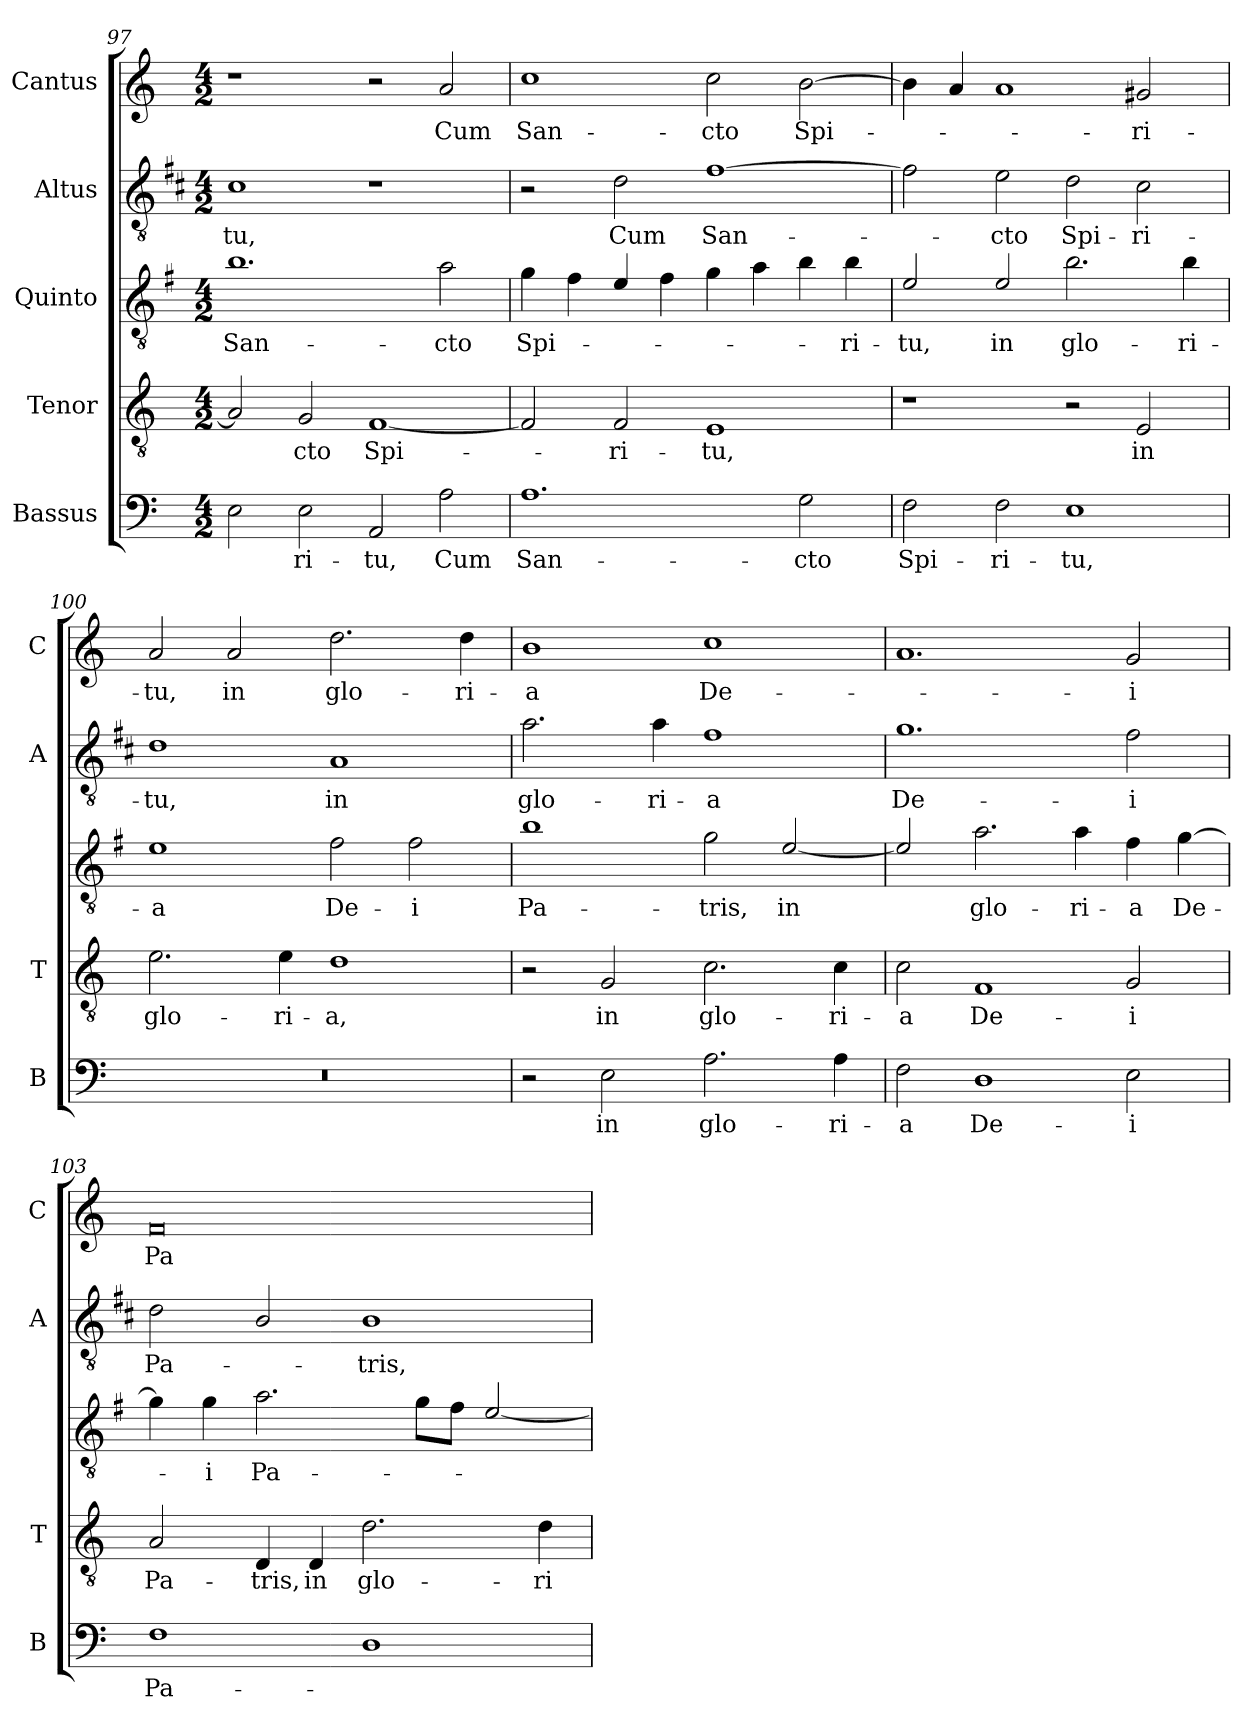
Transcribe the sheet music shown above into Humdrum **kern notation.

**kern	**text	**kern	**text	**kern	**text	**kern	**text	**kern	**text
*part5	*part5	*part4	*part4	*part3	*part3	*part2	*part2	*part1	*part1
*staff5	*staff5	*staff4	*staff4	*staff3	*staff3	*staff2	*staff2	*staff1	*staff1
*I"Bassus	*	*I"Tenor	*	*I"Quinto	*	*I"Altus	*	*I"Cantus	*
*I'B	*	*I'T	*	*	*	*I'A	*	*I'C	*
*clefF4	*	*clefGv2	*	*clefGv2	*	*clefGv2	*	*clefG2	*
*	*	*	*	*ITrd4c7	*	*ITrd1c2	*	*	*
*k[]	*	*k[]	*	*k[]	*	*k[]	*	*k[]	*
*C:	*	*C:	*	*C:	*	*C:	*	*C:	*
*M4/2	*	*M4/2	*	*M4/2	*	*M4/2	*	*M4/2	*
=97	=97	=97	=97	=97	=97	=97	=97	=97	=97
!	!	!	!	!	!LO:LY:b	!	!LO:LY:b	!	!
2E\	.	2A/]	.	1.e	San-	1B	-tu,	1r	.
!	!LO:LY:b	!	!LO:LY:b	!	!	!	!	!	!
2E\	-ri-	2G/	-cto	.	.	.	.	.	.
!	!LO:LY:b	!	!LO:LY:b	!	!	!	!	!	!
2AA/	-tu,	[1F	Spi-	.	.	1r	.	2r	.
!	!LO:LY:b	!	!	!	!LO:LY:b	!	!	!	!LO:LY:b
2A\	Cum	.	.	2d\	-cto	.	.	2a/	Cum
=98	=98	=98	=98	=98	=98	=98	=98	=98	=98
!	!LO:LY:b	!	!	!	!LO:LY:b	!	!	!	!LO:LY:b
1.A	San-	2F/]	.	4c\	Spi-	2r	.	1cc	San-
.	.	.	.	4B\	.	.	.	.	.
!	!	!	!LO:LY:b	!	!	!	!LO:LY:b	!	!
.	.	2F/	-ri-	4A/	.	2c\	Cum	.	.
.	.	.	.	4B\	.	.	.	.	.
!	!	!	!LO:LY:b	!	!	!	!LO:LY:b	!	!LO:LY:b
.	.	1E	-tu,	4c\	.	[1e	San-	2cc\	-cto
.	.	.	.	4d\	.	.	.	.	.
!	!LO:LY:b	!	!	!	!	!	!	!	!LO:LY:b
2G\	-cto	.	.	4e\	.	.	.	[2b\	Spi-
!	!	!	!	!	!LO:LY:b	!	!	!	!
.	.	.	.	4e\	-ri-	.	.	.	.
=99	=99	=99	=99	=99	=99	=99	=99	=99	=99
!	!LO:LY:b	!	!	!	!LO:LY:b	!	!	!	!
2F\	Spi-	1r	.	2A/	-tu,	2e\]	.	4b\]	.
.	.	.	.	.	.	.	.	4a/	.
!	!LO:LY:b	!	!	!	!LO:LY:b	!	!LO:LY:b	!	!
2F\	-ri-	.	.	2A/	in	2d\	-cto	1a	.
!	!LO:LY:b	!	!	!	!LO:LY:b	!	!LO:LY:b	!	!
1E	-tu,	2r	.	2.e\	glo-	2c\	Spi-	.	.
!	!	!	!LO:LY:b	!	!	!	!LO:LY:b	!	!LO:LY:b
.	.	2E/	in	.	.	2B\	-ri-	2g#X/	-ri-
!	!	!	!	!	!LO:LY:b	!	!	!	!
.	.	.	.	4e\	-ri-	.	.	.	.
!!LO:LB:g=z
=100	=100	=100	=100	=100	=100	=100	=100	=100	=100
!	!	!	!LO:LY:b	!	!LO:LY:b	!	!LO:LY:b	!	!LO:LY:b
0r	.	2.e\	glo-	1A	-a	1c	-tu,	2a/	-tu,
!	!	!	!	!	!	!	!	!	!LO:LY:b
.	.	.	.	.	.	.	.	2a/	in
!	!	!	!LO:LY:b	!	!	!	!	!	!
.	.	4e\	-ri-	.	.	.	.	.	.
!	!	!	!LO:LY:b	!	!LO:LY:b	!	!LO:LY:b	!	!LO:LY:b
.	.	1d	-a,	2B\	De-	1G	in	2.dd\	glo-
!	!	!	!	!	!LO:LY:b	!	!	!	!
.	.	.	.	2B\	-i	.	.	.	.
!	!	!	!	!	!	!	!	!	!LO:LY:b
.	.	.	.	.	.	.	.	4dd\	-ri-
=101	=101	=101	=101	=101	=101	=101	=101	=101	=101
!	!	!	!	!	!LO:LY:b	!	!LO:LY:b	!	!LO:LY:b
2r	.	2r	.	1e	Pa-	2.g\	glo-	1b	-a
!	!LO:LY:b	!	!LO:LY:b	!	!	!	!	!	!
2E\	in	2G/	in	.	.	.	.	.	.
!	!	!	!	!	!	!	!LO:LY:b	!	!
.	.	.	.	.	.	4g\	-ri-	.	.
!	!LO:LY:b	!	!LO:LY:b	!	!LO:LY:b	!	!LO:LY:b	!	!LO:LY:b
2.A\	glo-	2.c\	glo-	2c\	-tris,	1e	-a	1cc	De-
!	!	!	!	!	!LO:LY:b	!	!	!	!
.	.	.	.	[2A/	in	.	.	.	.
!	!LO:LY:b	!	!LO:LY:b	!	!	!	!	!	!
4A\	-ri-	4c\	-ri-	.	.	.	.	.	.
=102	=102	=102	=102	=102	=102	=102	=102	=102	=102
!	!LO:LY:b	!	!LO:LY:b	!	!	!	!LO:LY:b	!	!
2F\	-a	2c\	-a	2A/]	.	1.f	De-	1.a	.
!	!LO:LY:b	!	!LO:LY:b	!	!LO:LY:b	!	!	!	!
1D	De-	1F	De-	2.d\	glo-	.	.	.	.
!	!	!	!	!	!LO:LY:b	!	!	!	!
.	.	.	.	4d\	-ri-	.	.	.	.
!	!LO:LY:b	!	!LO:LY:b	!	!LO:LY:b	!	!LO:LY:b	!	!LO:LY:b
2E\	-i	2G/	-i	4B\	-a	2e\	-i	2g/	-i
!	!	!	!	!	!LO:LY:b	!	!	!	!
.	.	.	.	[4c\	De-	.	.	.	.
=103	=103	=103	=103	=103	=103	=103	=103	=103	=103
!	!LO:LY:b	!	!LO:LY:b	!	!	!	!LO:LY:b	!	!LO:LY:b
1F	Pa-	2A/	Pa-	4c\]	.	2c\	Pa-	0f	Pa-
!	!	!	!	!	!LO:LY:b	!	!	!	!
.	.	.	.	4c\	-i	.	.	.	.
!	!	!	!LO:LY:b	!	!LO:LY:b	!	!	!	!
.	.	4D/	-tris,	2.d\	Pa-	2A/	.	.	.
!	!	!	!LO:LY:b	!	!	!	!	!	!
.	.	4D/	in	.	.	.	.	.	.
!	!	!	!LO:LY:b	!	!	!	!LO:LY:b	!	!
1D	.	2.d\	glo-	.	.	1A	-tris,	.	.
.	.	.	.	8c\L	.	.	.	.	.
.	.	.	.	8B\J	.	.	.	.	.
.	.	.	.	[2A/	.	.	.	.	.
!	!	!	!LO:LY:b	!	!	!	!	!	!
.	.	4d\	-ri-	.	.	.	.	.	.
=	=	=	=	=	=	=	=	=	=
*-	*-	*-	*-	*-	*-	*-	*-	*-	*-
